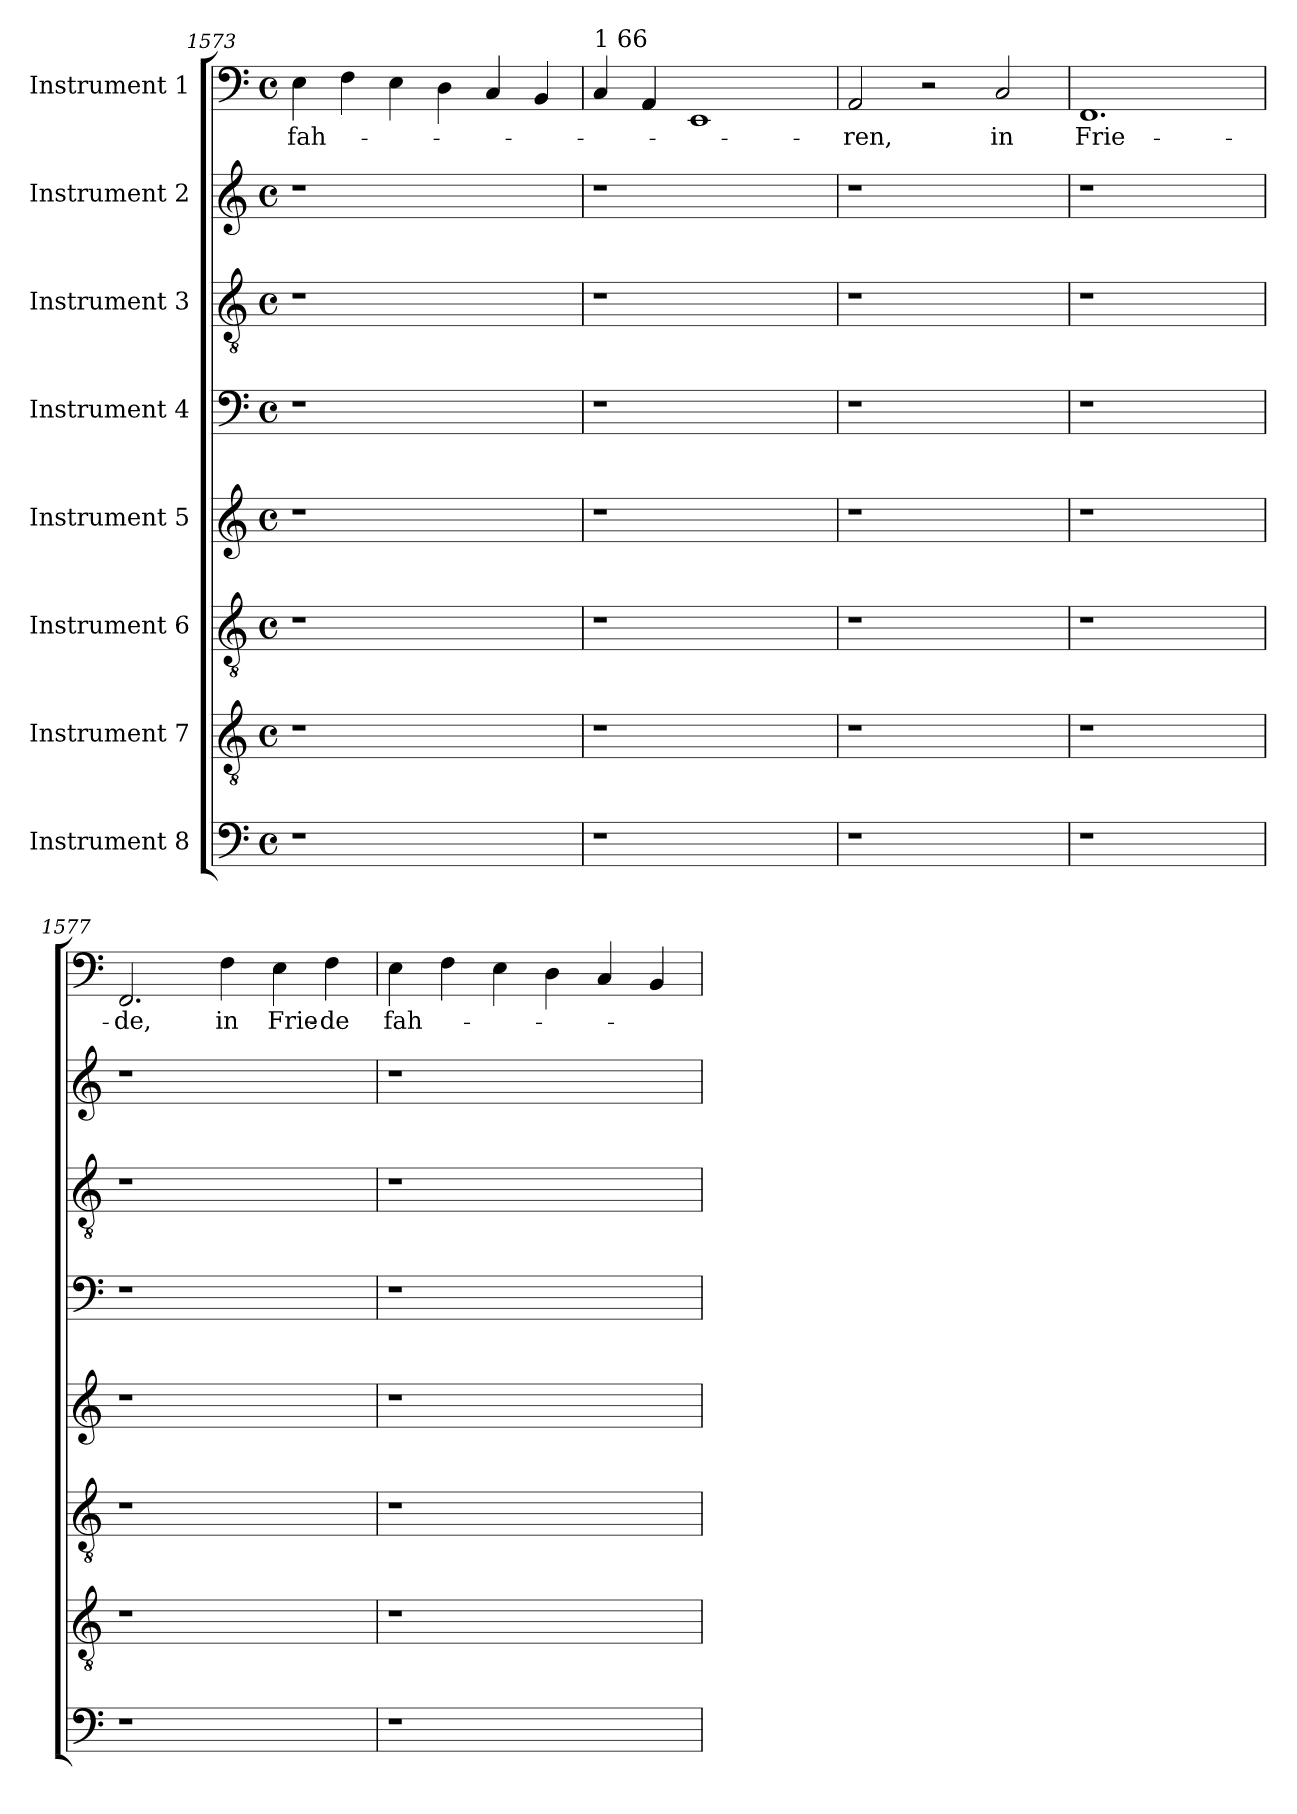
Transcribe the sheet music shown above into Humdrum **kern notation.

**kern	**kern	**kern	**kern	**kern	**kern	**kern	**kern	**text
*part8	*part7	*part6	*part5	*part4	*part3	*part2	*part1	*part1
*staff8	*staff7	*staff6	*staff5	*staff4	*staff3	*staff2	*staff1	*staff1
*I"Instrument 8	*I"Instrument 7	*I"Instrument 6	*I"Instrument 5	*I"Instrument 4	*I"Instrument 3	*I"Instrument 2	*I"Instrument 1	*
*clefF4	*clefGv2	*clefGv2	*clefG2	*clefF4	*clefGv2	*clefG2	*clefF4	*
*M4/4	*M4/4	*M4/4	*M4/4	*M4/4	*M4/4	*M4/4	*M4/4	*
*met(c)	*met(c)	*met(c)	*met(c)	*met(c)	*met(c)	*met(c)	*met(c)	*
=1573	=1573	=1573	=1573	=1573	=1573	=1573	=1573	=1573
!	!	!	!	!	!	!	!	!LO:LY:b:cj
1r	1r	1r	1r	1r	1r	1r	4E\	fah-
.	.	.	.	.	.	.	4F\	.
.	.	.	.	.	.	.	4E\	.
.	.	.	.	.	.	.	4D\	.
2ryy	2ryy	2ryy	2ryy	2ryy	2ryy	2ryy	4C/	.
.	.	.	.	.	.	.	4BB/	.
!!LO:LB:g=z
=1574	=1574	=1574	=1574	=1574	=1574	=1574	=1574	=1574
!	!	!	!	!	!	!	!LO:TX:a:t=1 66	!
1r	1r	1r	1r	1r	1r	1r	4C/	.
.	.	.	.	.	.	.	4AA/	.
.	.	.	.	.	.	.	1EE	.
2ryy	2ryy	2ryy	2ryy	2ryy	2ryy	2ryy	.	.
=1575	=1575	=1575	=1575	=1575	=1575	=1575	=1575	=1575
!	!	!	!	!	!	!	!	!LO:LY:b:cj
1r	1r	1r	1r	1r	1r	1r	2AA/	-ren,
.	.	.	.	.	.	.	2r	.
!	!	!	!	!	!	!	!	!LO:LY:b:cj
2ryy	2ryy	2ryy	2ryy	2ryy	2ryy	2ryy	2C/	in
=1576	=1576	=1576	=1576	=1576	=1576	=1576	=1576	=1576
!	!	!	!	!	!	!	!	!LO:LY:b:cj
1r	1r	1r	1r	1r	1r	1r	1.FF	Frie-
2ryy	2ryy	2ryy	2ryy	2ryy	2ryy	2ryy	.	.
=1577	=1577	=1577	=1577	=1577	=1577	=1577	=1577	=1577
!	!	!	!	!	!	!	!	!LO:LY:b:cj
1r	1r	1r	1r	1r	1r	1r	2.FF/	-de,
!	!	!	!	!	!	!	!	!LO:LY:b:cj
.	.	.	.	.	.	.	4F\	in
!	!	!	!	!	!	!	!	!LO:LY:b:cj
2ryy	2ryy	2ryy	2ryy	2ryy	2ryy	2ryy	4E\	Frie-
!	!	!	!	!	!	!	!	!LO:LY:b:rj
.	.	.	.	.	.	.	4F\	-de
=1578	=1578	=1578	=1578	=1578	=1578	=1578	=1578	=1578
!	!	!	!	!	!	!	!	!LO:LY:b:cj
1r	1r	1r	1r	1r	1r	1r	4E\	fah-
.	.	.	.	.	.	.	4F\	.
.	.	.	.	.	.	.	4E\	.
.	.	.	.	.	.	.	4D\	.
2ryy	2ryy	2ryy	2ryy	2ryy	2ryy	2ryy	4C/	.
.	.	.	.	.	.	.	4BB/	.
=	=	=	=	=	=	=	=	=
*-	*-	*-	*-	*-	*-	*-	*-	*-
